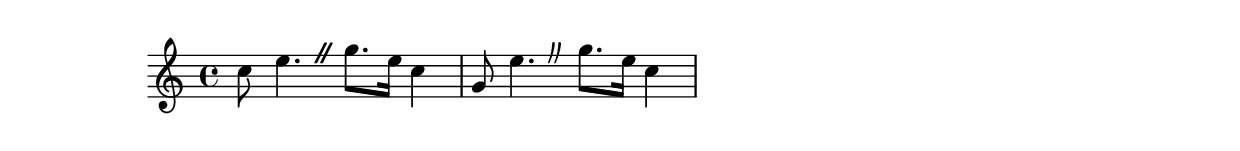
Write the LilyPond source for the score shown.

%% Do not edit this file; it is automatically
%% generated from LSR http://lsr.dsi.unimi.it
%% This file is in the public domain.
\version "2.13.10"

\header {
  lsrtags = "expressive-marks, tweaks-and-overrides"

%% Translation of GIT committish: 4385ed4cc738e164a95798862580b4b86703356f
  texidoces = "
Las marcas de cesura se pueden crear sobreescribiendo la propiedad
@code{'text} del objeto @code{BreathingSign}.  También está disponible
una marca de cesura curva.

"
  doctitlees = "Insertar una cesura"

%% Translation of GIT committish: d96023d8792c8af202c7cb8508010c0d3648899d
 texidocde = "
Zäsurzeichen können erstellt werden, indem die @code{'text}-Eigenschaft
des @code{BreathingSign}-Objektes verändert wird.  Ein gekrümmtes
Zäsurzeichen ist auch möglich.
"
  doctitlede = "Eine Zäsur einfügen"
%% Translation of GIT committish: ae814f45737bd1bdaf65b413a4c37f70b84313b7
  texidocfr = "
Une surcharge de la propriété @code{'text} de l'objet
@code{BreathingSign} permet de créer une marque de césure.  LilyPond
dispose également d'une variante courbée.

"
  doctitlefr = "Insertion d'une césure"


  texidoc = "
Caesura marks can be created by overriding the @code{'text} property of
the @code{BreathingSign} object. A curved caesura mark is also
available.

"
  doctitle = "Inserting a caesura"
} % begin verbatim

\relative c'' {
  \override BreathingSign #'text = \markup {
    \musicglyph #"scripts.caesura.straight"
  }
  c8 e4. \breathe g8. e16 c4

  \override BreathingSign #'text = \markup {
    \musicglyph #"scripts.caesura.curved"
  }
  g8 e'4. \breathe g8. e16 c4
}
